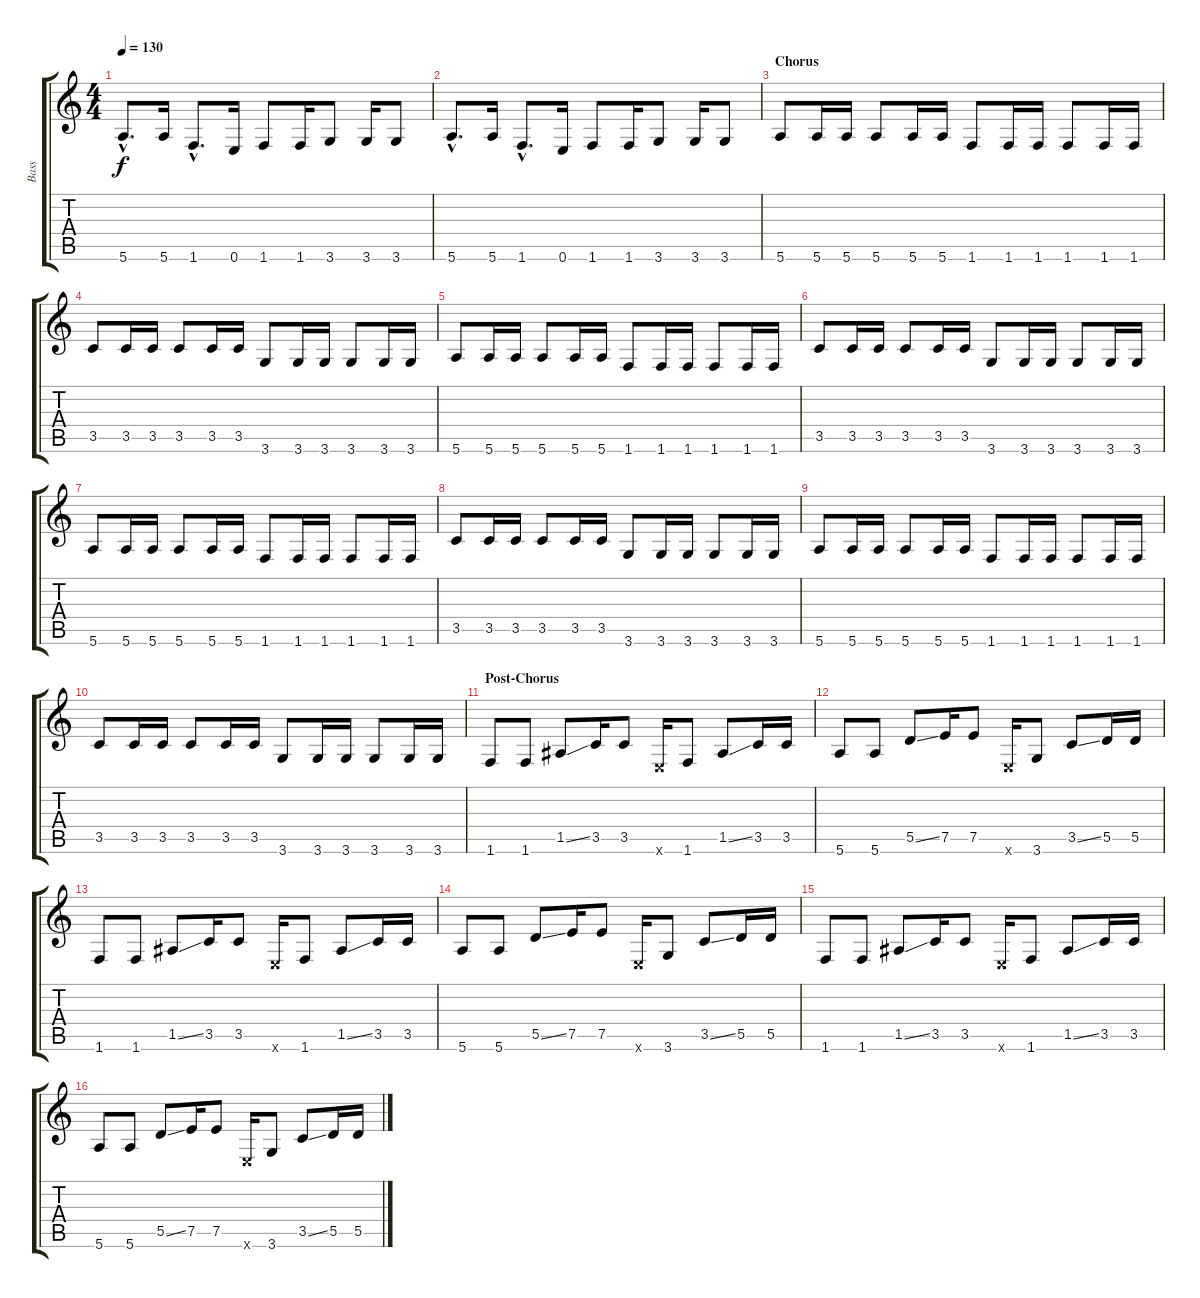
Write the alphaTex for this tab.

\track ("Bass" "Bass") {instrument electricbassfinger}
\staff {score tabs}
\tuning (E4 B3 G3 D3 A2 E2) {hide}
\ts (4 4)
\tempo 130
\clef g2
\ks c
5.6{hac}.8{d dy f} 5.6.16 1.6{hac}.8{d} 0.6.16 1.6.8 1.6.16 3.6.8 3.6.16 3.6.8 |
5.6{hac}.8{d} 5.6.16 1.6{hac}.8{d} 0.6.16 1.6.8 1.6.16 3.6.8 3.6.16 3.6.8 |
\section ("" "Chorus")
5.6.8 5.6.16 5.6.16 5.6.8 5.6.16 5.6.16 1.6.8 1.6.16 1.6.16 1.6.8 1.6.16 1.6.16 |
3.5.8 3.5.16 3.5.16 3.5.8 3.5.16 3.5.16 3.6.8 3.6.16 3.6.16 3.6.8 3.6.16 3.6.16 |
5.6.8 5.6.16 5.6.16 5.6.8 5.6.16 5.6.16 1.6.8 1.6.16 1.6.16 1.6.8 1.6.16 1.6.16 |
3.5.8 3.5.16 3.5.16 3.5.8 3.5.16 3.5.16 3.6.8 3.6.16 3.6.16 3.6.8 3.6.16 3.6.16 |
5.6.8 5.6.16 5.6.16 5.6.8 5.6.16 5.6.16 1.6.8 1.6.16 1.6.16 1.6.8 1.6.16 1.6.16 |
3.5.8 3.5.16 3.5.16 3.5.8 3.5.16 3.5.16 3.6.8 3.6.16 3.6.16 3.6.8 3.6.16 3.6.16 |
5.6.8 5.6.16 5.6.16 5.6.8 5.6.16 5.6.16 1.6.8 1.6.16 1.6.16 1.6.8 1.6.16 1.6.16 |
3.5.8 3.5.16 3.5.16 3.5.8 3.5.16 3.5.16 3.6.8 3.6.16 3.6.16 3.6.8 3.6.16 3.6.16 |
\section ("" "Post-Chorus")
1.6.8{volume 13} 1.6.8 1.5{ss}.8 3.5.16 3.5.8 0.6{x}.16 1.6.8 1.5{ss}.8 3.5.16 3.5.16 |
5.6.8 5.6.8 5.5{ss}.8 7.5.16 7.5.8 0.6{x}.16 3.6.8 3.5{ss}.8 5.5.16 5.5.16 |
1.6.8 1.6.8 1.5{ss}.8 3.5.16 3.5.8 0.6{x}.16 1.6.8 1.5{ss}.8 3.5.16 3.5.16 |
5.6.8 5.6.8 5.5{ss}.8 7.5.16 7.5.8 0.6{x}.16 3.6.8 3.5{ss}.8 5.5.16 5.5.16 |
1.6.8 1.6.8 1.5{ss}.8 3.5.16 3.5.8 0.6{x}.16 1.6.8 1.5{ss}.8 3.5.16 3.5.16 |
5.6.8 5.6.8 5.5{ss}.8 7.5.16 7.5.8 0.6{x}.16 3.6.8 3.5{ss}.8 5.5.16 5.5.16
